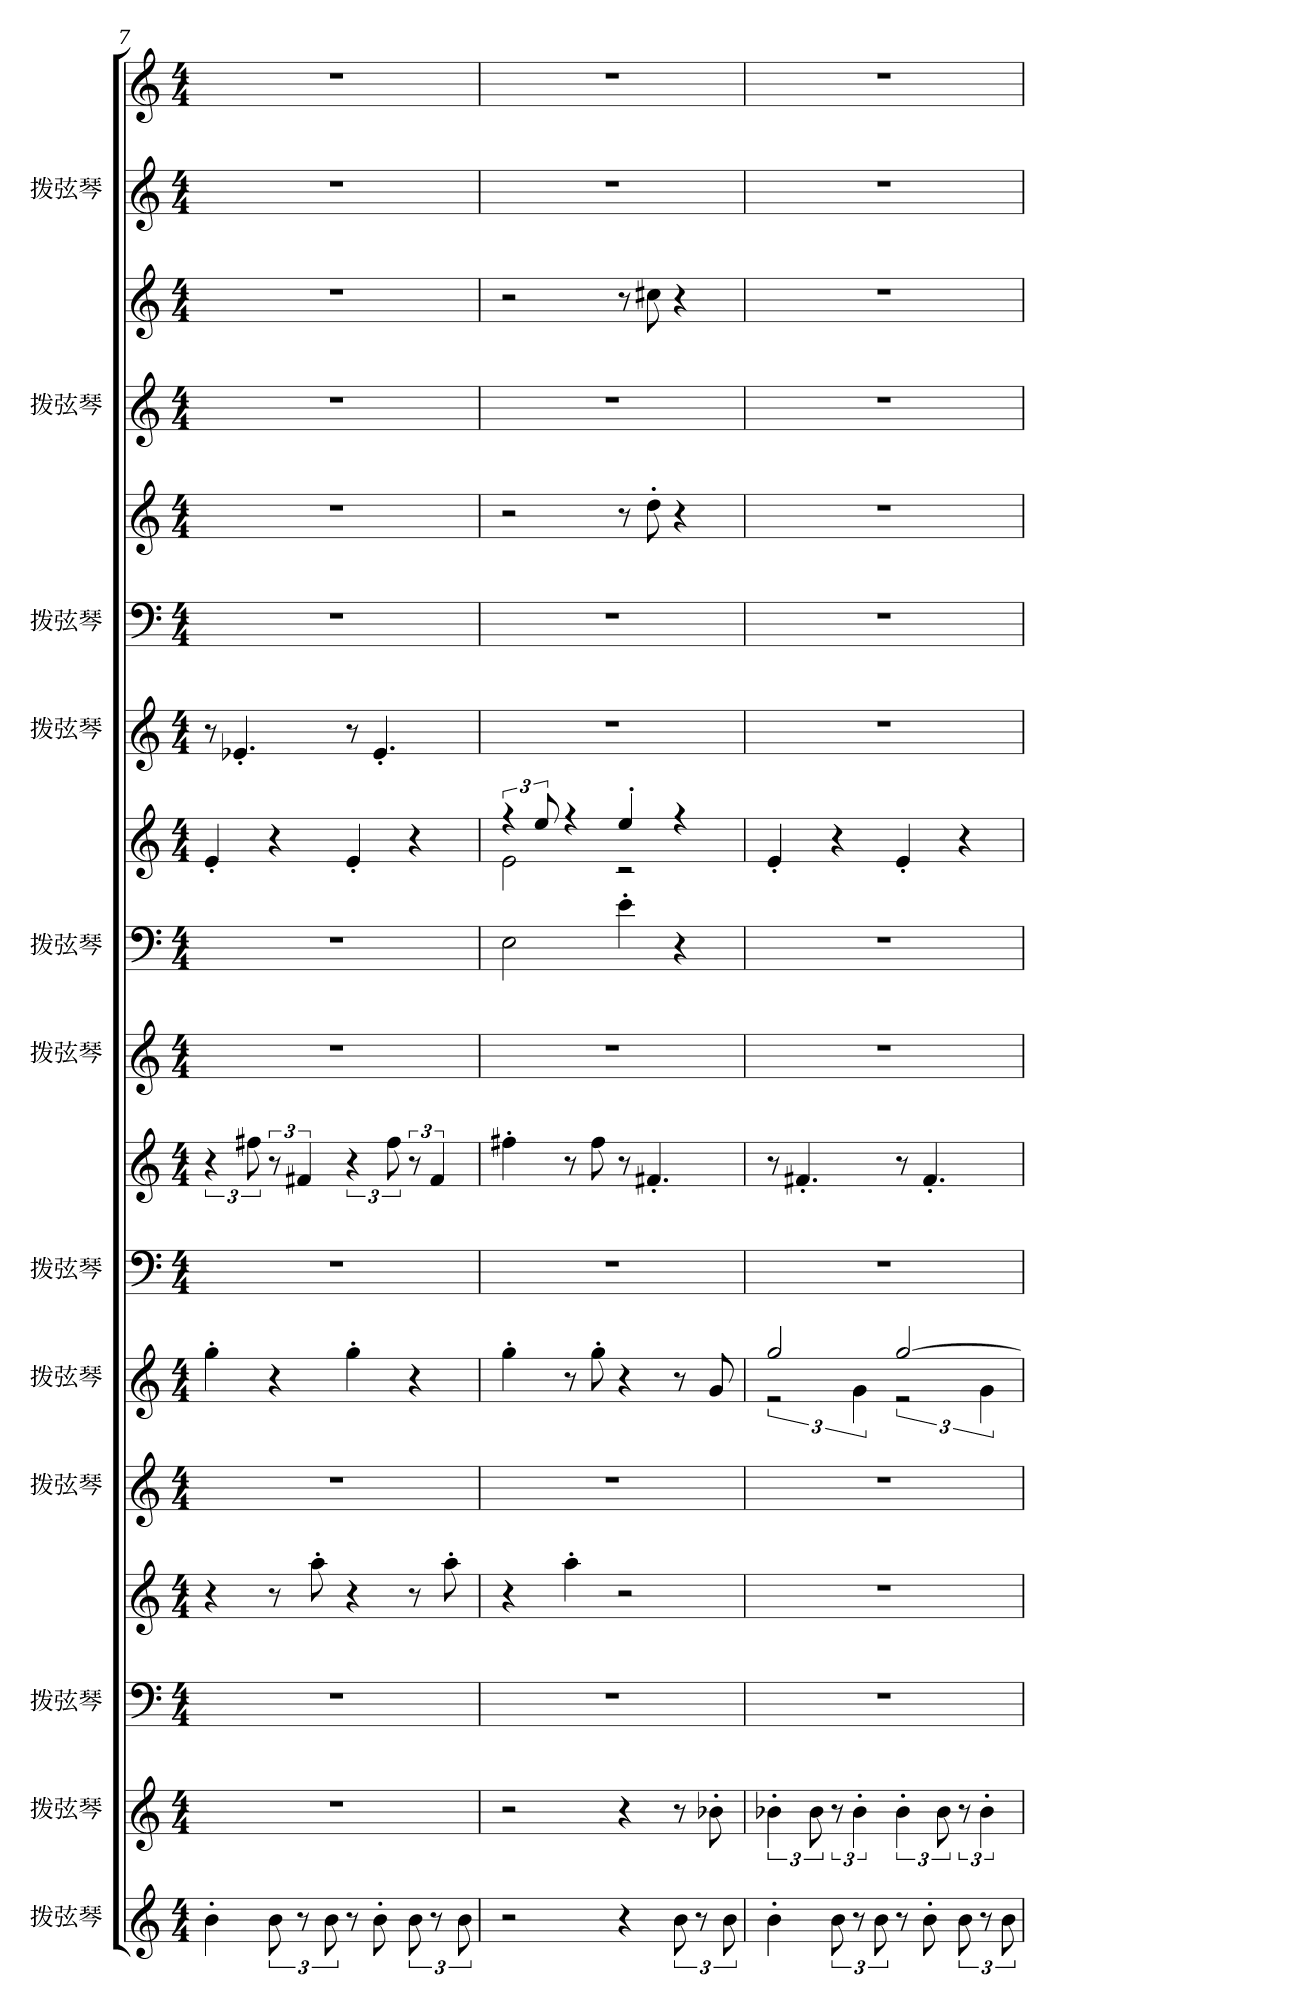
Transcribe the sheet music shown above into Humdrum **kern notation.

**kern	**kern	**kern	**kern	**kern	**kern	**kern	**kern	**kern	**kern	**kern	**kern	**kern	**kern	**kern	**kern	**kern	**kern
*part12	*part11	*part10	*part10	*part9	*part8	*part7	*part7	*part6	*part5	*part5	*part4	*part3	*part3	*part2	*part2	*part1	*part1
*staff18	*staff17	*staff16	*staff15	*staff14	*staff13	*staff12	*staff11	*staff10	*staff9	*staff8	*staff7	*staff6	*staff5	*staff4	*staff3	*staff2	*staff1
*I"拨弦琴	*I"拨弦琴	*I"拨弦琴	*	*I"拨弦琴	*I"拨弦琴	*I"拨弦琴	*	*I"拨弦琴	*I"拨弦琴	*	*I"拨弦琴	*I"拨弦琴	*	*I"拨弦琴	*	*I"拨弦琴	*
!!LO:PB:g=z
*clefG2	*clefG2	*clefF4	*clefG2	*clefG2	*clefG2	*clefF4	*clefG2	*clefG2	*clefF4	*clefG2	*clefG2	*clefF4	*clefG2	*clefG2	*clefG2	*clefG2	*clefG2
*k[]	*k[]	*k[]	*k[]	*k[]	*k[]	*k[]	*k[]	*k[]	*k[]	*k[]	*k[]	*k[]	*k[]	*k[]	*k[]	*k[]	*k[]
*M4/4	*M4/4	*M4/4	*M4/4	*M4/4	*M4/4	*M4/4	*M4/4	*M4/4	*M4/4	*M4/4	*M4/4	*M4/4	*M4/4	*M4/4	*M4/4	*M4/4	*M4/4
=7	=7	=7	=7	=7	=7	=7	=7	=7	=7	=7	=7	=7	=7	=7	=7	=7	=7
4b'\	1r	1r	4r	1r	4gg'\	1r	6r	1r	1r	4e'/	8r	1r	1r	1r	1r	1r	1r
.	.	.	.	.	.	.	.	.	.	.	4.e-X'/	.	.	.	.	.	.
.	.	.	.	.	.	.	12ff#X\	.	.	.	.	.	.	.	.	.	.
12b\	.	.	8r	.	4r	.	12r	.	.	4r	.	.	.	.	.	.	.
12r	.	.	.	.	.	.	6f#X/	.	.	.	.	.	.	.	.	.	.
.	.	.	8aa'\	.	.	.	.	.	.	.	.	.	.	.	.	.	.
12b\	.	.	.	.	.	.	.	.	.	.	.	.	.	.	.	.	.
8r	.	.	4r	.	4gg'\	.	6r	.	.	4e'/	8r	.	.	.	.	.	.
8b'\	.	.	.	.	.	.	.	.	.	.	4.e-'/	.	.	.	.	.	.
.	.	.	.	.	.	.	12ff#\	.	.	.	.	.	.	.	.	.	.
12b\	.	.	8r	.	4r	.	12r	.	.	4r	.	.	.	.	.	.	.
12r	.	.	.	.	.	.	6f#/	.	.	.	.	.	.	.	.	.	.
.	.	.	8aa'\	.	.	.	.	.	.	.	.	.	.	.	.	.	.
12b\	.	.	.	.	.	.	.	.	.	.	.	.	.	.	.	.	.
=8	=8	=8	=8	=8	=8	=8	=8	=8	=8	=8	=8	=8	=8	=8	=8	=8	=8
*	*	*	*	*	*	*	*	*	*	*^	*	*	*	*	*	*	*
2r	2r	1r	4r	1r	4gg'\	1r	4ff#X'\	1r	2E\	6r	2e\	1r	1r	2r	1r	2r	1r	1r
.	.	.	.	.	.	.	.	.	.	12ee/	.	.	.	.	.	.	.	.
.	.	.	4aa'\	.	8r	.	8r	.	.	4r	.	.	.	.	.	.	.	.
.	.	.	.	.	8gg'\	.	8ff#\	.	.	.	.	.	.	.	.	.	.	.
4r	4r	.	2r	.	4r	.	8r	.	4e'\	4ee'/	2r	.	.	8r	.	8r	.	.
.	.	.	.	.	.	.	4.f#X'/	.	.	.	.	.	.	8dd'\	.	8cc#X\	.	.
12b\	8r	.	.	.	8r	.	.	.	4r	4r	.	.	.	4r	.	4r	.	.
12r	.	.	.	.	.	.	.	.	.	.	.	.	.	.	.	.	.	.
.	8b-X'\	.	.	.	8g/	.	.	.	.	.	.	.	.	.	.	.	.	.
12b\	.	.	.	.	.	.	.	.	.	.	.	.	.	.	.	.	.	.
*	*	*	*	*	*	*	*	*	*	*v	*v	*	*	*	*	*	*	*
=9	=9	=9	=9	=9	=9	=9	=9	=9	=9	=9	=9	=9	=9	=9	=9	=9	=9
*	*	*	*	*	*^	*	*	*	*	*	*	*	*	*	*	*	*
4b'\	6b-X'\	1r	1r	1r	2gg/	3r	1r	8r	1r	1r	4e'/	1r	1r	1r	1r	1r	1r	1r
.	.	.	.	.	.	.	.	4.f#X'/	.	.	.	.	.	.	.	.	.	.
.	12b-\	.	.	.	.	.	.	.	.	.	.	.	.	.	.	.	.	.
12b\	12r	.	.	.	.	.	.	.	.	.	4r	.	.	.	.	.	.	.
12r	6b-'\	.	.	.	.	6g\	.	.	.	.	.	.	.	.	.	.	.	.
12b\	.	.	.	.	.	.	.	.	.	.	.	.	.	.	.	.	.	.
8r	6b-'\	.	.	.	[2gg/	3r	.	8r	.	.	4e'/	.	.	.	.	.	.	.
8b'\	.	.	.	.	.	.	.	4.f#'/	.	.	.	.	.	.	.	.	.	.
.	12b-\	.	.	.	.	.	.	.	.	.	.	.	.	.	.	.	.	.
12b\	12r	.	.	.	.	.	.	.	.	.	4r	.	.	.	.	.	.	.
12r	6b-'\	.	.	.	.	6g\	.	.	.	.	.	.	.	.	.	.	.	.
12b\	.	.	.	.	.	.	.	.	.	.	.	.	.	.	.	.	.	.
*	*	*	*	*	*v	*v	*	*	*	*	*	*	*	*	*	*	*	*
=	=	=	=	=	=	=	=	=	=	=	=	=	=	=	=	=	=
*-	*-	*-	*-	*-	*-	*-	*-	*-	*-	*-	*-	*-	*-	*-	*-	*-	*-
